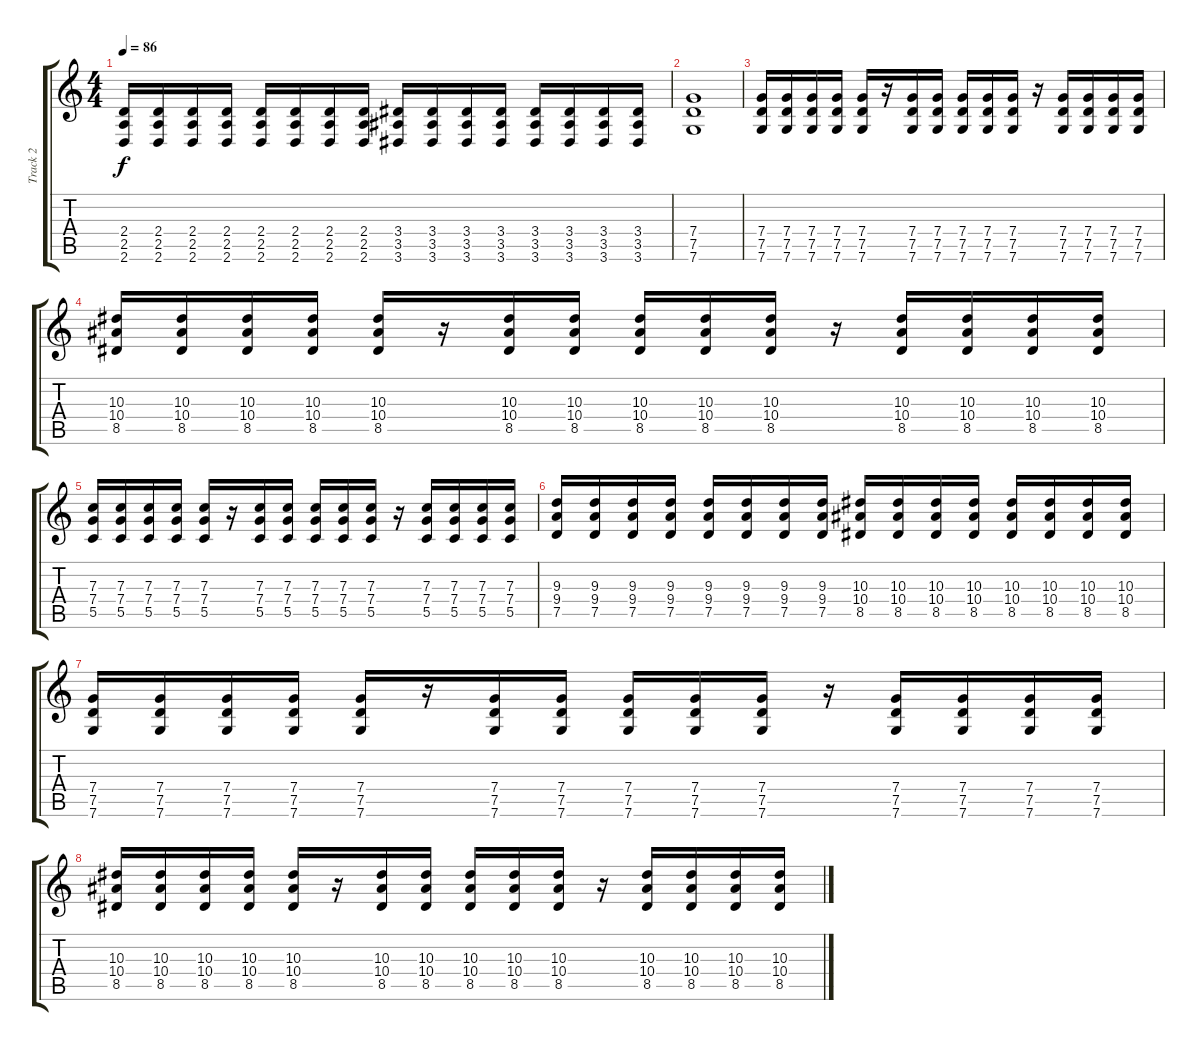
\track ("Track 2" "Track 2") {instrument overdrivenguitar}
\staff {score tabs}
\tuning (D4 A3 F3 C3 G2 C2) {hide}
\ts (4 4)
\tempo 86
\clef g2
\ks c
(2.4 2.5 2.6).16{dy f} (2.4 2.5 2.6).16 (2.4 2.5 2.6).16 (2.4 2.5 2.6).16 (2.4 2.5 2.6).16 (2.4 2.5 2.6).16 (2.4 2.5 2.6).16 (2.4 2.5 2.6).16 (3.4 3.5 3.6).16 (3.4 3.5 3.6).16 (3.4 3.5 3.6).16 (3.4 3.5 3.6).16 (3.4 3.5 3.6).16 (3.4 3.5 3.6).16 (3.4 3.5 3.6).16 (3.4 3.5 3.6).16 |
(7.4 7.5 7.6).1 |
(7.4 7.5 7.6).16{volume 5} (7.4 7.5 7.6).16 (7.4 7.5 7.6).16 (7.4 7.5 7.6).16 (7.4 7.5 7.6).16 r.16 (7.4 7.5 7.6).16 (7.4 7.5 7.6).16 (7.4 7.5 7.6).16 (7.4 7.5 7.6).16 (7.4 7.5 7.6).16 r.16 (7.4 7.5 7.6).16 (7.4 7.5 7.6).16 (7.4 7.5 7.6).16 (7.4 7.5 7.6).16 |
(10.3 10.4 8.5).16 (10.3 10.4 8.5).16 (10.3 10.4 8.5).16 (10.3 10.4 8.5).16 (10.3 10.4 8.5).16 r.16 (10.3 10.4 8.5).16 (10.3 10.4 8.5).16 (10.3 10.4 8.5).16 (10.3 10.4 8.5).16 (10.3 10.4 8.5).16 r.16 (10.3 10.4 8.5).16 (10.3 10.4 8.5).16 (10.3 10.4 8.5).16 (10.3 10.4 8.5).16 |
(7.3 7.4 5.5).16 (7.3 7.4 5.5).16 (7.3 7.4 5.5).16 (7.3 7.4 5.5).16 (7.3 7.4 5.5).16 r.16 (7.3 7.4 5.5).16 (7.3 7.4 5.5).16 (7.3 7.4 5.5).16 (7.3 7.4 5.5).16 (7.3 7.4 5.5).16 r.16 (7.3 7.4 5.5).16 (7.3 7.4 5.5).16 (7.3 7.4 5.5).16 (7.3 7.4 5.5).16 |
(9.3 9.4 7.5).16 (9.3 9.4 7.5).16 (9.3 9.4 7.5).16 (9.3 9.4 7.5).16 (9.3 9.4 7.5).16 (9.3 9.4 7.5).16 (9.3 9.4 7.5).16 (9.3 9.4 7.5).16 (10.3 10.4 8.5).16 (10.3 10.4 8.5).16 (10.3 10.4 8.5).16 (10.3 10.4 8.5).16 (10.3 10.4 8.5).16 (10.3 10.4 8.5).16 (10.3 10.4 8.5).16 (10.3 10.4 8.5).16 |
(7.4 7.5 7.6).16{volume 13} (7.4 7.5 7.6).16 (7.4 7.5 7.6).16 (7.4 7.5 7.6).16 (7.4 7.5 7.6).16 r.16 (7.4 7.5 7.6).16 (7.4 7.5 7.6).16 (7.4 7.5 7.6).16 (7.4 7.5 7.6).16 (7.4 7.5 7.6).16 r.16 (7.4 7.5 7.6).16 (7.4 7.5 7.6).16 (7.4 7.5 7.6).16 (7.4 7.5 7.6).16 |
(10.3 10.4 8.5).16 (10.3 10.4 8.5).16 (10.3 10.4 8.5).16 (10.3 10.4 8.5).16 (10.3 10.4 8.5).16 r.16 (10.3 10.4 8.5).16 (10.3 10.4 8.5).16 (10.3 10.4 8.5).16 (10.3 10.4 8.5).16 (10.3 10.4 8.5).16 r.16 (10.3 10.4 8.5).16 (10.3 10.4 8.5).16 (10.3 10.4 8.5).16 (10.3 10.4 8.5).16
